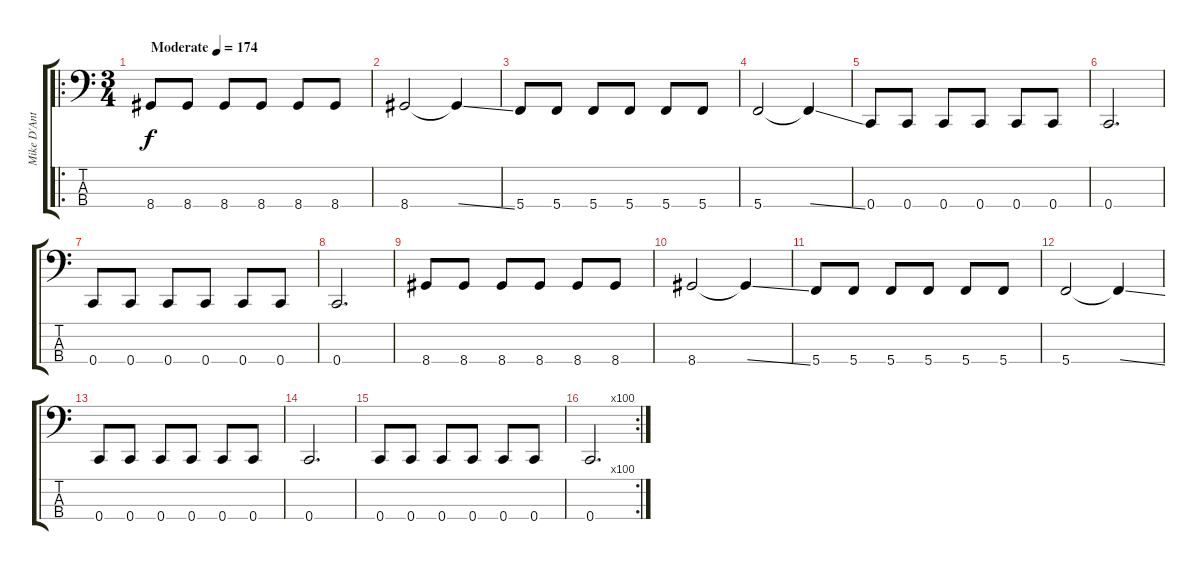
\track ("Mike D'Antonio" "Mike D'Ant") {instrument electricbasspick}
\staff {score tabs}
\tuning (F2 C2 G1 C1) {hide}
\ro
\ts (3 4)
\tempo (174 "Moderate")
\clef f4
\ks c
8.4.8{dy f instrument electricbasspick} 8.4.8 8.4.8 8.4.8 8.4.8 8.4.8 |
8.4.2 8.4{ss t}.4 |
5.4.8 5.4.8 5.4.8 5.4.8 5.4.8 5.4.8 |
5.4.2 5.4{ss t}.4 |
0.4.8 0.4.8 0.4.8 0.4.8 0.4.8 0.4.8 |
0.4.2{d} |
0.4.8 0.4.8 0.4.8 0.4.8 0.4.8 0.4.8 |
0.4.2{d} |
8.4.8 8.4.8 8.4.8 8.4.8 8.4.8 8.4.8 |
8.4.2 8.4{ss t}.4 |
5.4.8 5.4.8 5.4.8 5.4.8 5.4.8 5.4.8 |
5.4.2 5.4{ss t}.4 |
0.4.8 0.4.8 0.4.8 0.4.8 0.4.8 0.4.8 |
0.4.2{d} |
0.4.8 0.4.8 0.4.8 0.4.8 0.4.8 0.4.8 |
\rc 100
0.4.2{d}
